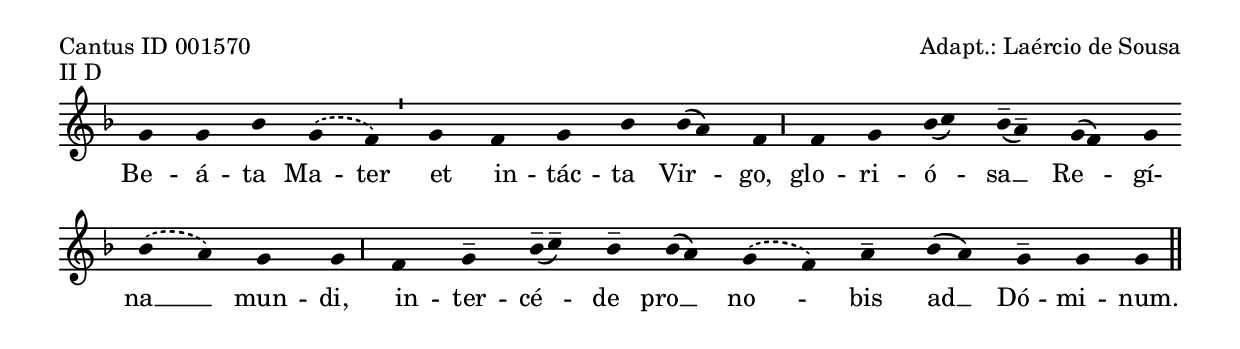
\version "2.24.1"

\include "gregorian.ly"
\include "../../../modules/lilypond/neums.ily"
\include "../../../modules/lilypond/spacing.ily"
\include "../../../modules/lilypond/layout.ily"
\include "../../../modules/lilypond/lyrics.ily"
\include "../../../modules/lilypond/symbols.ily"

antiphonChant = \relative c' {
  \AntiphonSignature
  \key c \major
  \C d d f \C_C d c
  \divisioMinima
  d c d f \CC f e \C c
  \divisioMaior
  c d \CC f g \once \slurDown \EE f e \CC d c \C d \C_C f e \C d d
  \divisioMaior
  c \E d \EE f g \E f \CC f e \C_C d c \E e \CC f e \E d \C d d
  \finalis
}

antiphonLyrics = \lyricmode {
  Be -- á -- ta \MelismaOff Ma -- ter \MelismaOn et in -- tác -- ta Vir -- go,
  glo -- ri -- ó -- sa __ Re -- gí -- na __ mun -- di,
  in -- ter -- cé -- de pro __ no -- bis ad __ Dó -- mi -- num.
}

antiphonLyricsPt = \lyricmode {

  Ben -- di -- ta Mãe __ e in -- tac -- ta Vir -- gem,
  glo -- ri -- o -- sa __ Ra -- i -- \MelismaOff nha do \MelismaOn mun -- do,
  in -- ter -- ce -- dei por __ \MelismaOff to -- dos \MelismaOn nós jun -- to~ao Se -- nhor.
}

\GregorianTranscriptionLayout

\header {
  meter = "Cantus ID 001570"
  arranger = "Adapt.: Laércio de Sousa"
}

\score {
  \header {
    piece = "II D"
  }

  \new GregorianTranscriptionStaff <<
    \new GregorianTranscriptionVoice = "antiphon" {
      \transpose d g \antiphonChant
    }

    \new GregorianTranscriptionLyrics \lyricsto "antiphon" \antiphonLyrics
    \new GregorianTranscriptionAltLyrics \lyricsto "antiphon" \antiphonLyricsPt
  >>
}